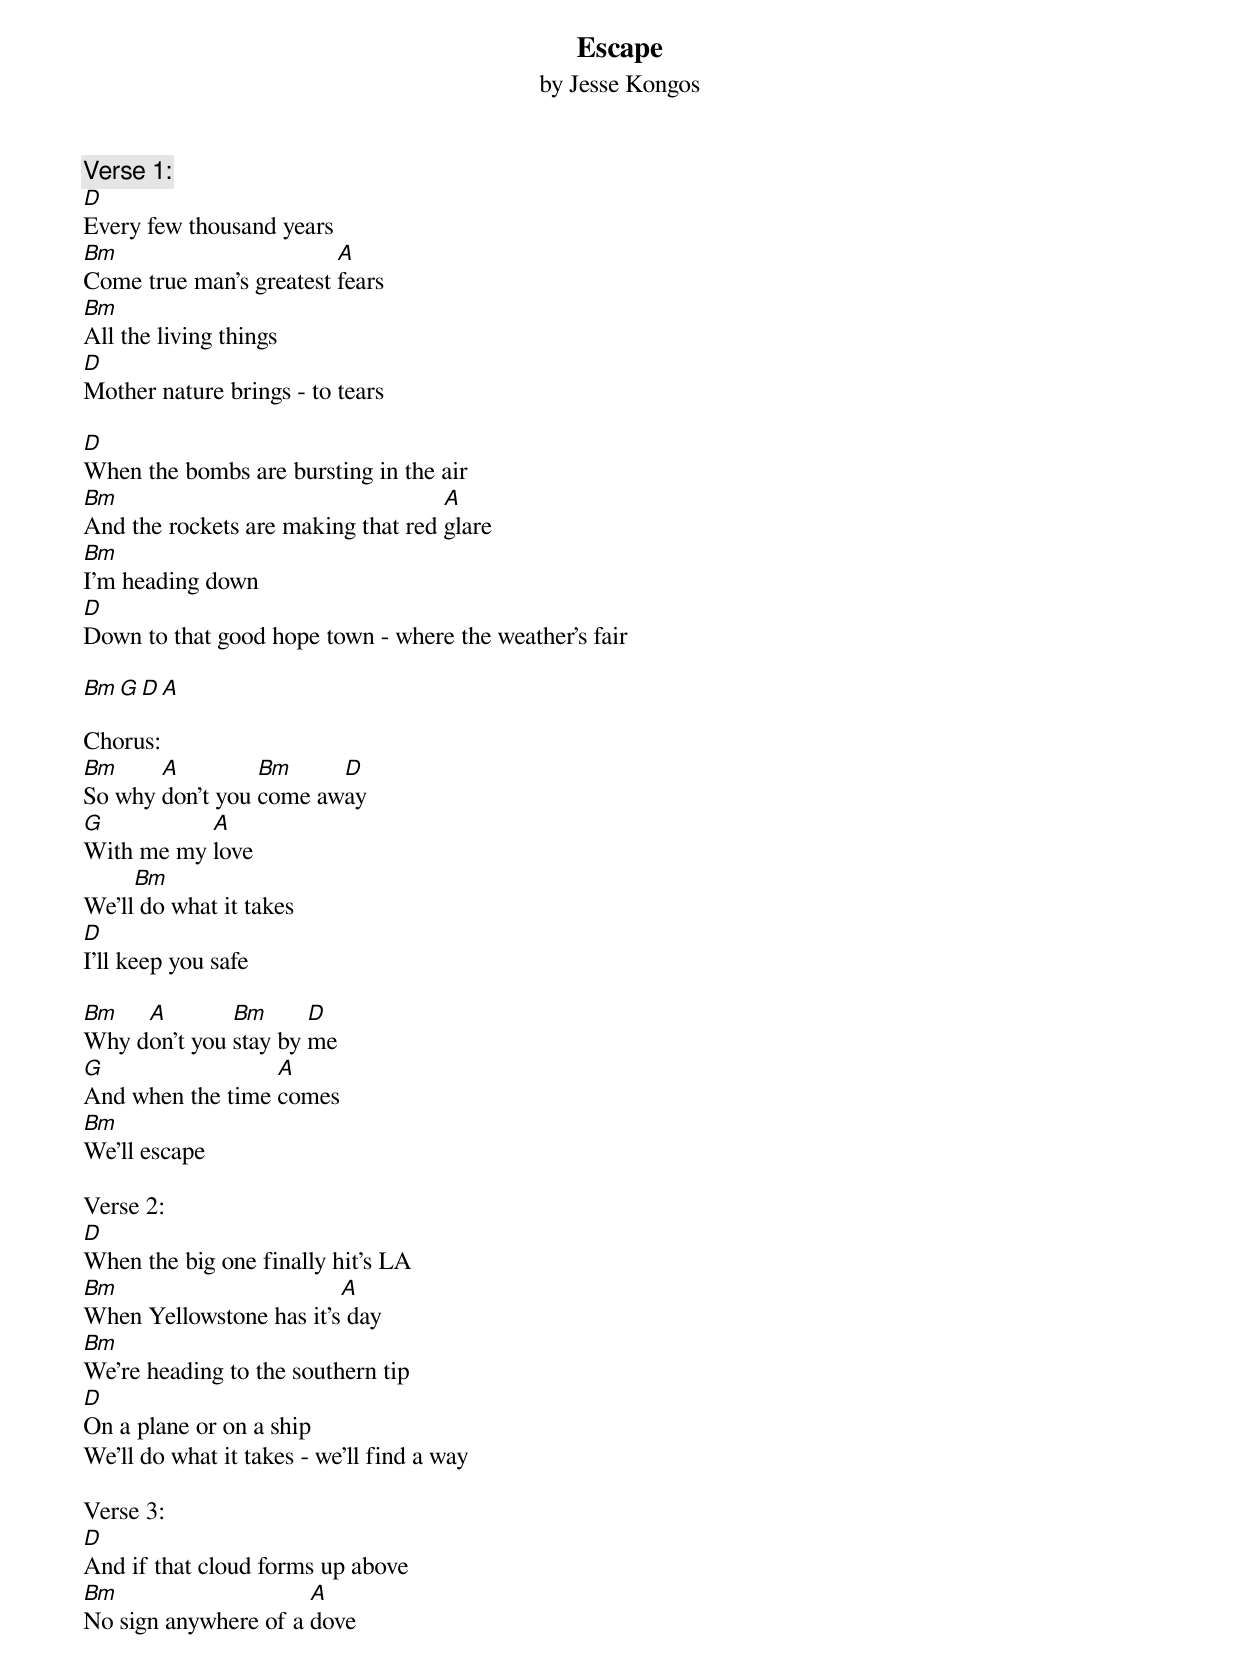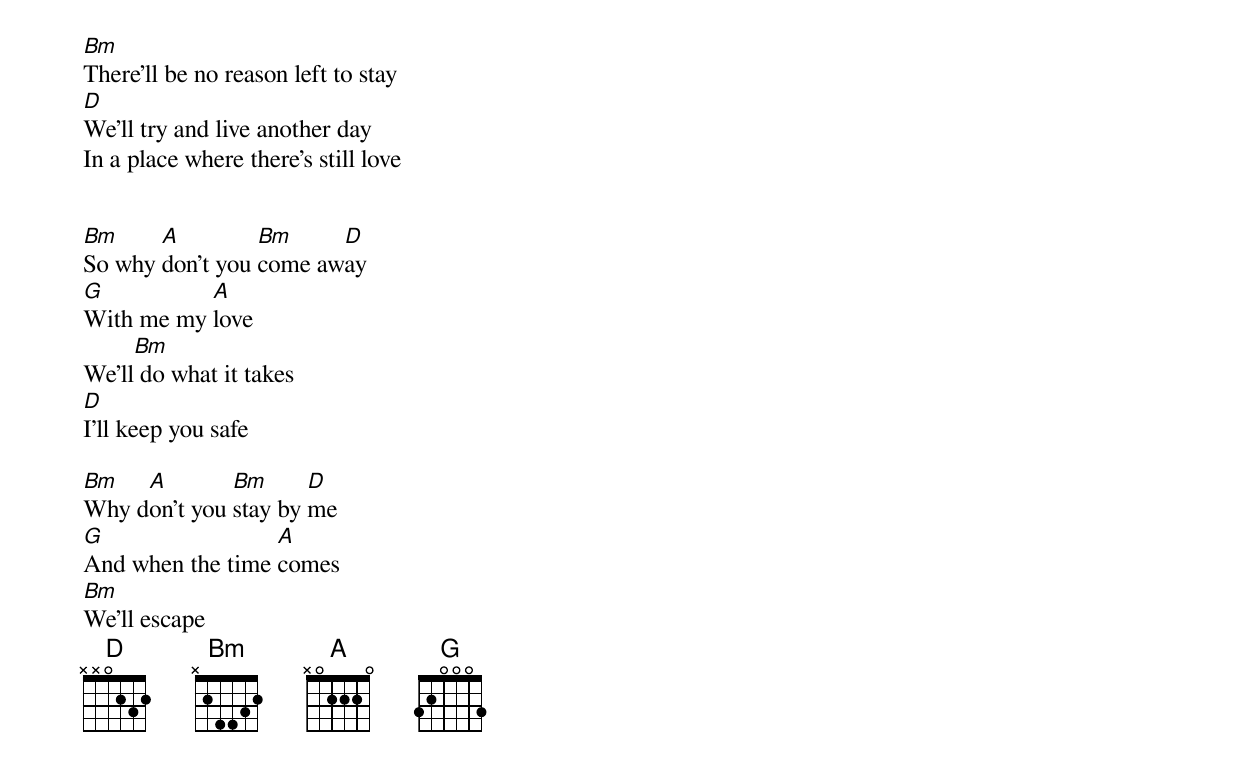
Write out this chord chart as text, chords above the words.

Escape
by Jesse Kongos

Verse 1:
D
Every few thousand years
Bm                       A
Come true man's greatest fears
Bm
All the living things
D
Mother nature brings - to tears

D
When the bombs are bursting in the air
Bm                                  A
And the rockets are making that red glare
Bm
I'm heading down
D
Down to that good hope town - where the weather's fair

Bm   G   D   A

Chorus:
Bm     A         Bm     D
So why don't you come away
G          A
With me my love
     Bm
We'll do what it takes
D
I'll keep you safe

Bm   A        Bm      D
Why don't you stay by me
G                 A
And when the time comes
Bm
We'll escape

Verse 2:
D
When the big one finally hit's LA
Bm                       A
When Yellowstone has it's day
Bm
We're heading to the southern tip
D
On a plane or on a ship
We'll do what it takes - we'll find a way

Verse 3:
D
And if that cloud forms up above
Bm                    A
No sign anywhere of a dove
Bm
There'll be no reason left to stay
D
We'll try and live another day
In a place where there's still love


Bm     A         Bm     D
So why don't you come away
G          A
With me my love
     Bm
We'll do what it takes
D
I'll keep you safe

Bm   A        Bm      D
Why don't you stay by me
G                 A
And when the time comes
Bm
We'll escape
